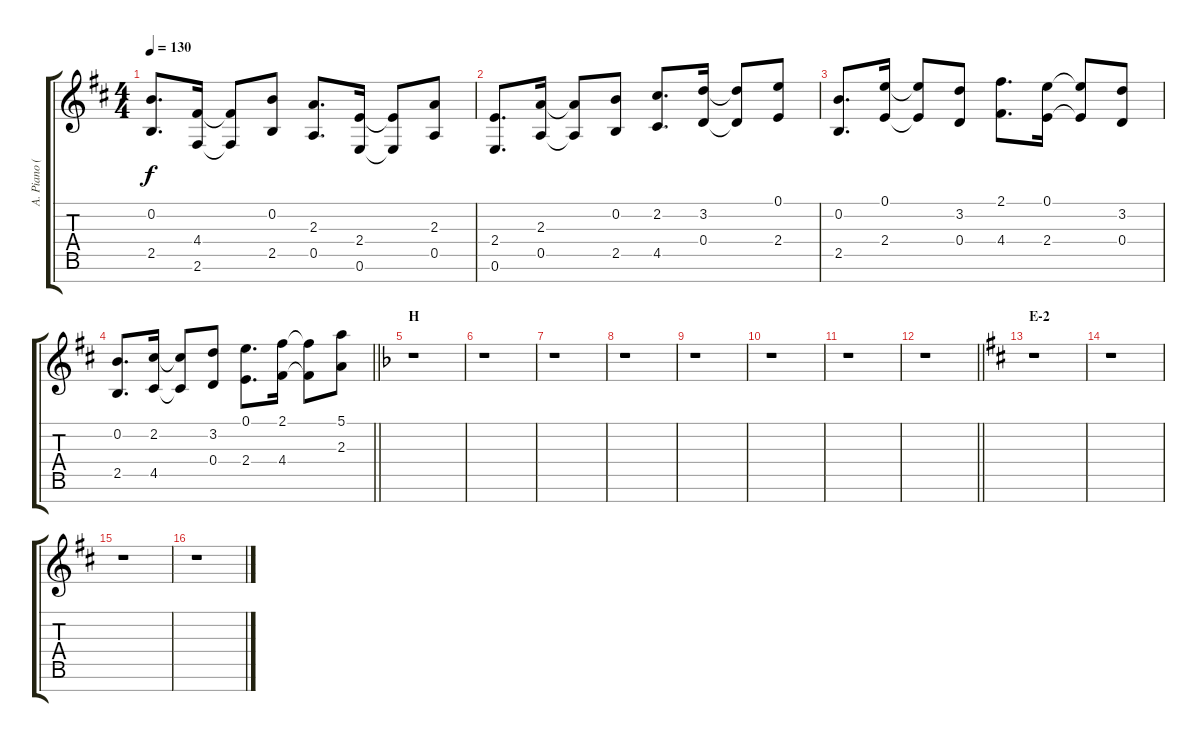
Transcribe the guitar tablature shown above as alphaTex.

\track ("A. Piano (Right Hand)" "A. Piano (") {instrument acousticgrandpiano}
\staff {score tabs}
\tuning (E5 B4 G4 D4 A3 E3 B2) {hide}
\ts (4 4)
\tempo 130
\clef g2
\ks d
(0.2 2.5).8{d dy f} (4.4 2.6).16 (4.4{t} 2.6{t}).8 (0.2 2.5).8 (2.3 0.5).8{d} (2.4 0.6).16 (2.4{t} 0.6{t}).8 (2.3 0.5).8 |
(2.4 0.6).8{d} (2.3 0.5).16 (2.3{t} 0.5{t}).8 (0.2 2.5).8 (2.2 4.5).8{d} (3.2 0.4).16 (3.2{t} 0.4{t}).8 (0.1 2.4).8 |
(0.2 2.5).8{d} (0.1 2.4).16 (0.1{t} 2.4{t}).8 (3.2 0.4).8 (2.1 4.4).8{d} (0.1 2.4).16 (0.1{t} 2.4{t}).8 (3.2 0.4).8 |
\barLineRight lightlight
(0.2 2.5).8{d} (2.2 4.5).16 (2.2{t} 4.5{t}).8 (3.2 0.4).8 (0.1 2.4).8{d} (2.1 4.4).16 (2.1{t} 4.4{t}).8 (5.1 2.3).8 |
\section ("" "H")
\ks f
r.1 |
r.1 |
r.1 |
r.1 |
r.1 |
r.1 |
r.1 |
\barLineRight lightlight
r.1 |
\section ("" "E-2")
\ks d
r.1 |
r.1 |
r.1 |
r.1
